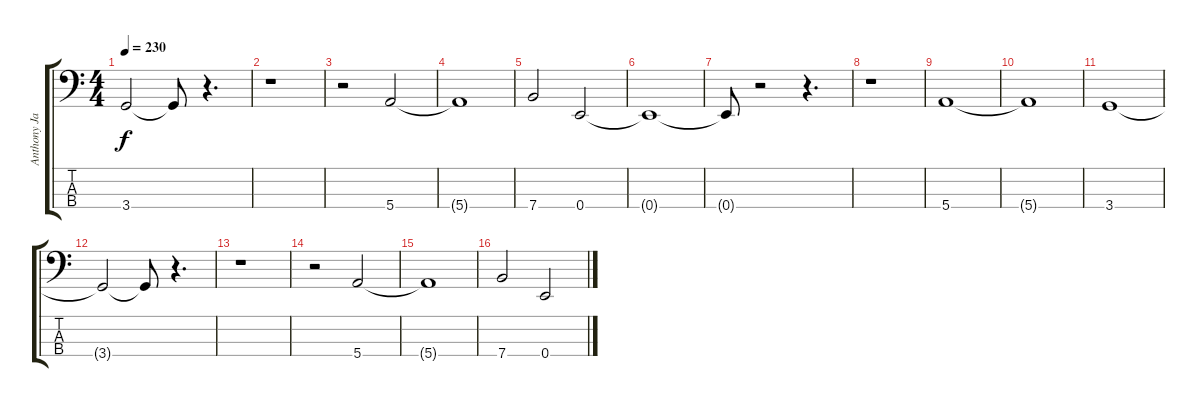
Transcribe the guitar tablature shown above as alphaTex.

\track ("Anthony Jackson" "Anthony Ja") {instrument electricbassfinger}
\staff {score tabs}
\tuning (G2 D2 A1 E1) {hide}
\ts (4 4)
\tempo 230
\clef f4
\ks c
3.4{t}.2{dy f} 3.4{t}.8 r.4{d} |
r.1 |
r.2 5.4.2 |
5.4{t}.1 |
7.4.2 0.4.2 |
0.4{t}.1 |
0.4{t}.8 r.2 r.4{d} |
r.1 |
5.4.1 |
5.4{t}.1 |
3.4.1 |
3.4{t}.2 3.4{t}.8 r.4{d} |
r.1 |
r.2 5.4.2 |
5.4{t}.1 |
7.4.2 0.4.2
